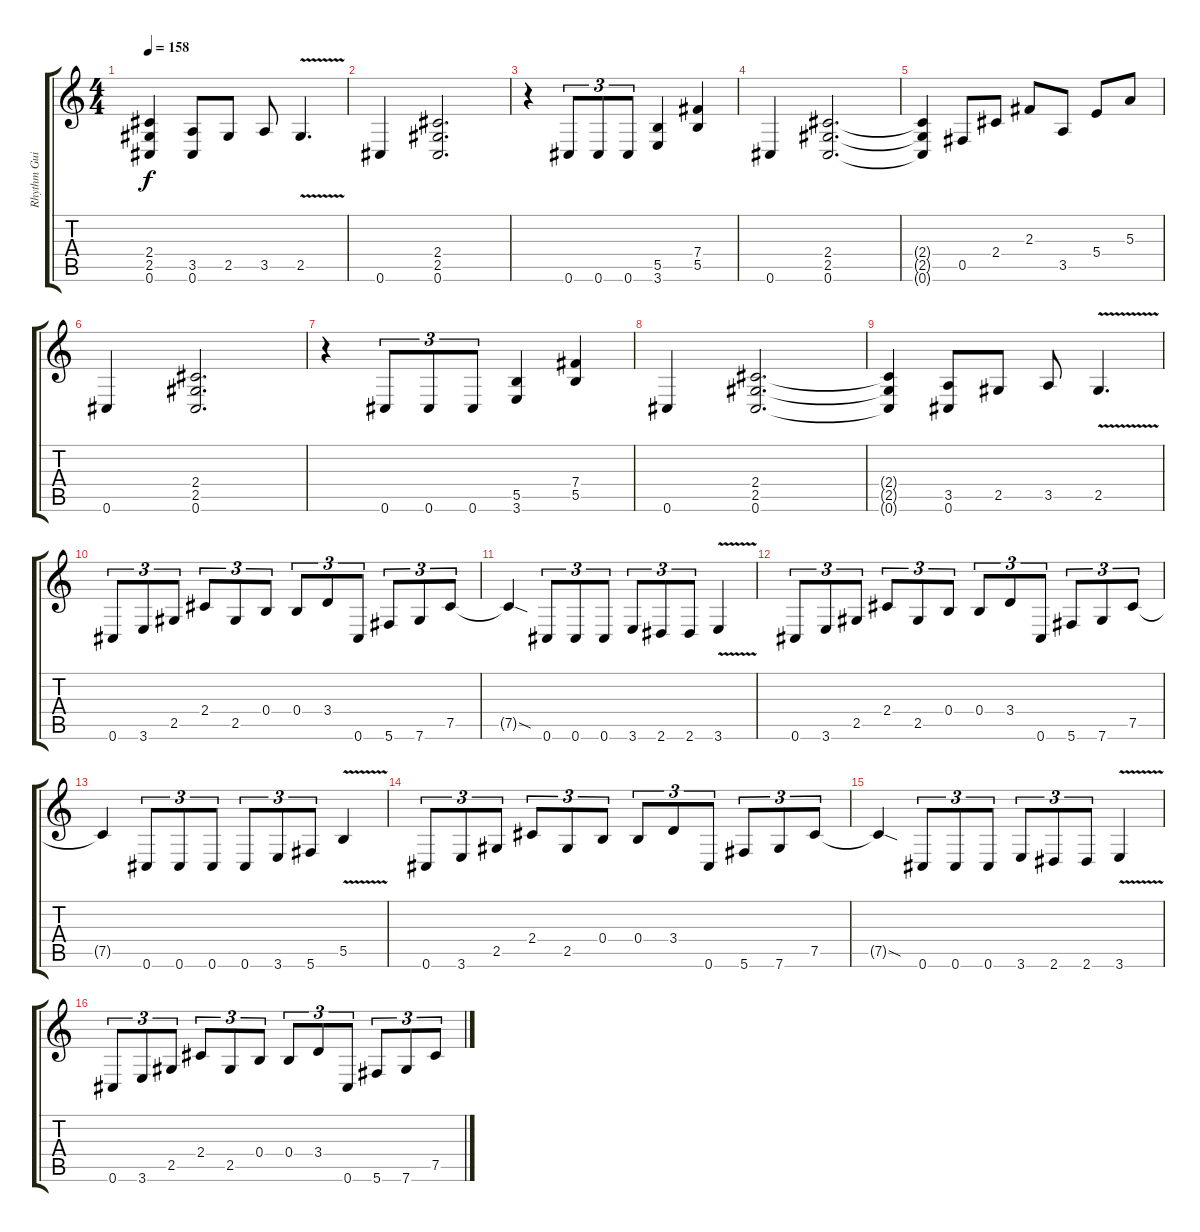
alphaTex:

\track ("Rhythm Guitar" "Rhythm Gui") {instrument distortionguitar}
\staff {score tabs}
\tuning (Db4 Ab3 E3 B2 Gb2 Db2) {hide}
\ts (4 4)
\tempo 158
\clef g2
\ks c
(2.4{t} 2.5{t} 0.6{t}).4{dy f} (3.5 0.6).8 2.5.8 3.5.8 2.5{v}.4{d} |
0.6.4 (2.4 2.5 0.6).2{d} |
r.4 0.6.8{tu (3 2)} 0.6.8{tu (3 2)} 0.6.8{tu (3 2)} (5.5 3.6).4 (7.4 5.5).4 |
0.6.4 (2.4 2.5 0.6).2{d} |
(2.4{t} 2.5{t} 0.6{t}).4 0.5.8 2.4.8 2.3.8 3.5.8 5.4.8 5.3.8 |
0.6.4 (2.4 2.5 0.6).2{d} |
r.4 0.6.8{tu (3 2)} 0.6.8{tu (3 2)} 0.6.8{tu (3 2)} (5.5 3.6).4 (7.4 5.5).4 |
0.6.4 (2.4 2.5 0.6).2{d} |
(2.4{t} 2.5{t} 0.6{t}).4 (3.5 0.6).8 2.5.8 3.5.8 2.5{v}.4{d} |
0.6.8{tu (3 2)} 3.6.8{tu (3 2)} 2.5.8{tu (3 2)} 2.4.8{tu (3 2)} 2.5.8{tu (3 2)} 0.4.8{tu (3 2)} 0.4.8{tu (3 2)} 3.4.8{tu (3 2)} 0.6.8{tu (3 2)} 5.6.8{tu (3 2)} 7.6.8{tu (3 2)} 7.5.8{tu (3 2)} |
7.5{sod t}.4 0.6.8{tu (3 2)} 0.6.8{tu (3 2)} 0.6.8{tu (3 2)} 3.6.8{tu (3 2)} 2.6.8{tu (3 2)} 2.6.8{tu (3 2)} 3.6{v}.4 |
0.6.8{tu (3 2)} 3.6.8{tu (3 2)} 2.5.8{tu (3 2)} 2.4.8{tu (3 2)} 2.5.8{tu (3 2)} 0.4.8{tu (3 2)} 0.4.8{tu (3 2)} 3.4.8{tu (3 2)} 0.6.8{tu (3 2)} 5.6.8{tu (3 2)} 7.6.8{tu (3 2)} 7.5.8{tu (3 2)} |
7.5{t}.4 0.6.8{tu (3 2)} 0.6.8{tu (3 2)} 0.6.8{tu (3 2)} 0.6.8{tu (3 2)} 3.6.8{tu (3 2)} 5.6.8{tu (3 2)} 5.5{v}.4 |
0.6.8{tu (3 2)} 3.6.8{tu (3 2)} 2.5.8{tu (3 2)} 2.4.8{tu (3 2)} 2.5.8{tu (3 2)} 0.4.8{tu (3 2)} 0.4.8{tu (3 2)} 3.4.8{tu (3 2)} 0.6.8{tu (3 2)} 5.6.8{tu (3 2)} 7.6.8{tu (3 2)} 7.5.8{tu (3 2)} |
7.5{sod t}.4 0.6.8{tu (3 2)} 0.6.8{tu (3 2)} 0.6.8{tu (3 2)} 3.6.8{tu (3 2)} 2.6.8{tu (3 2)} 2.6.8{tu (3 2)} 3.6{v}.4 |
0.6.8{tu (3 2)} 3.6.8{tu (3 2)} 2.5.8{tu (3 2)} 2.4.8{tu (3 2)} 2.5.8{tu (3 2)} 0.4.8{tu (3 2)} 0.4.8{tu (3 2)} 3.4.8{tu (3 2)} 0.6.8{tu (3 2)} 5.6.8{tu (3 2)} 7.6.8{tu (3 2)} 7.5.8{tu (3 2)}
